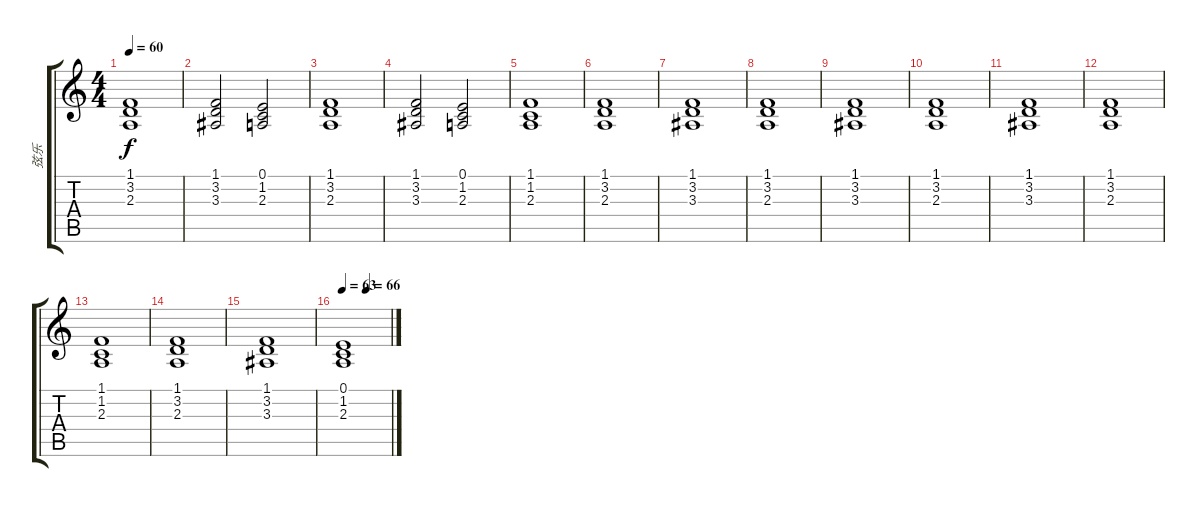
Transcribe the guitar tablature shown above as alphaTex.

\track ("弦乐" "弦乐") {instrument stringensemble2}
\staff {score tabs}
\tuning (E4 B3 G3 D3 A2 E2) {hide}
\ts (4 4)
\tempo 60
\clef g2
\ks c
(1.1 3.2 2.3).1{dy f} |
(1.1 3.2 3.3).2 (0.1 1.2 2.3).2 |
(1.1 3.2 2.3).1 |
(1.1 3.2 3.3).2 (0.1 1.2 2.3).2 |
(1.1 1.2 2.3).1 |
(1.1 3.2 2.3).1 |
(1.1 3.2 3.3).1 |
(1.1 3.2 2.3).1 |
(1.1 3.2 3.3).1 |
(1.1 3.2 2.3).1 |
(1.1 3.2 3.3).1 |
(1.1 3.2 2.3).1 |
(1.1 1.2 2.3).1 |
(1.1 3.2 2.3).1 |
(1.1 3.2 3.3).1 |
\tempo 63
\tempo (66 0.5)
(0.1 1.2 2.3).1
